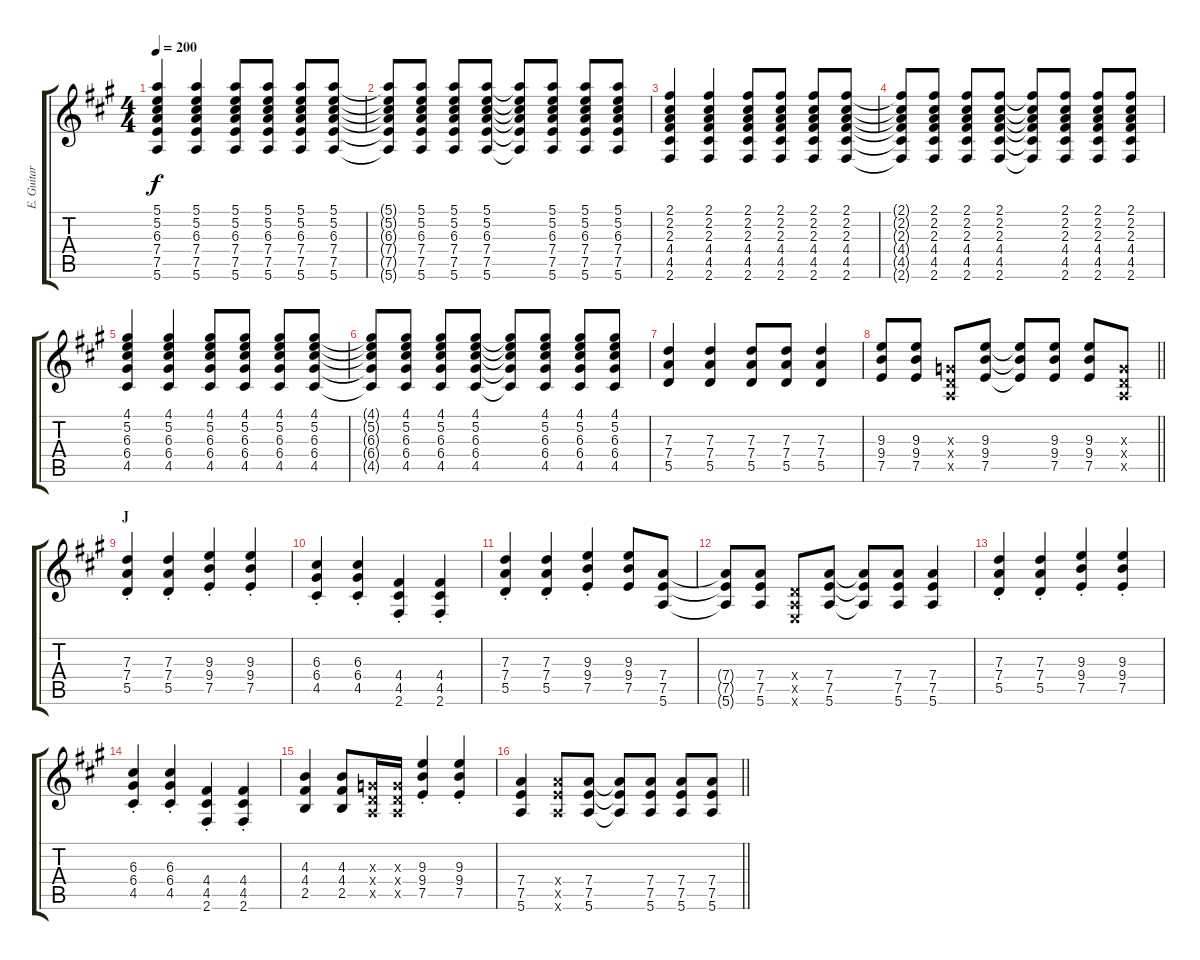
\track ("E. Guitar II" "E. Guitar ") {instrument overdrivenguitar}
\staff {score tabs}
\tuning (E4 B3 G3 D3 A2 E2) {hide}
\ts (4 4)
\tempo 200
\clef g2
\ks a
(5.1 5.2 6.3 7.4 7.5 5.6).4{dy f} (5.1 5.2 6.3 7.4 7.5 5.6).4 (5.1 5.2 6.3 7.4 7.5 5.6).8 (5.1 5.2 6.3 7.4 7.5 5.6).8 (5.1 5.2 6.3 7.4 7.5 5.6).8 (5.1 5.2 6.3 7.4 7.5 5.6).8 |
(5.1{t} 5.2{t} 6.3{t} 7.4{t} 7.5{t} 5.6{t}).8 (5.1 5.2 6.3 7.4 7.5 5.6).8 (5.1 5.2 6.3 7.4 7.5 5.6).8 (5.1 5.2 6.3 7.4 7.5 5.6).8 (5.1{t} 5.2{t} 6.3{t} 7.4{t} 7.5{t} 5.6{t}).8 (5.1 5.2 6.3 7.4 7.5 5.6).8 (5.1 5.2 6.3 7.4 7.5 5.6).8 (5.1 5.2 6.3 7.4 7.5 5.6).8 |
(2.1 2.2 2.3 4.4 4.5 2.6).4 (2.1 2.2 2.3 4.4 4.5 2.6).4 (2.1 2.2 2.3 4.4 4.5 2.6).8 (2.1 2.2 2.3 4.4 4.5 2.6).8 (2.1 2.2 2.3 4.4 4.5 2.6).8 (2.1 2.2 2.3 4.4 4.5 2.6).8 |
(2.1{t} 2.2{t} 2.3{t} 4.4{t} 4.5{t} 2.6{t}).8 (2.1 2.2 2.3 4.4 4.5 2.6).8 (2.1 2.2 2.3 4.4 4.5 2.6).8 (2.1 2.2 2.3 4.4 4.5 2.6).8 (2.1{t} 2.2{t} 2.3{t} 4.4{t} 4.5{t} 2.6{t}).8 (2.1 2.2 2.3 4.4 4.5 2.6).8 (2.1 2.2 2.3 4.4 4.5 2.6).8 (2.1 2.2 2.3 4.4 4.5 2.6).8 |
(4.1 5.2 6.3 6.4 4.5).4 (4.1 5.2 6.3 6.4 4.5).4 (4.1 5.2 6.3 6.4 4.5).8 (4.1 5.2 6.3 6.4 4.5).8 (4.1 5.2 6.3 6.4 4.5).8 (4.1 5.2 6.3 6.4 4.5).8 |
(4.1{t} 5.2{t} 6.3{t} 6.4{t} 4.5{t}).8 (4.1 5.2 6.3 6.4 4.5).8 (4.1 5.2 6.3 6.4 4.5).8 (4.1 5.2 6.3 6.4 4.5).8 (4.1{t} 5.2{t} 6.3{t} 6.4{t} 4.5{t}).8 (4.1 5.2 6.3 6.4 4.5).8 (4.1 5.2 6.3 6.4 4.5).8 (4.1 5.2 6.3 6.4 4.5).8 |
(7.3 7.4 5.5).4 (7.3 7.4 5.5).4 (7.3 7.4 5.5).8 (7.3 7.4 5.5).8 (7.3 7.4 5.5).4 |
\barLineRight lightlight
(9.3 9.4 7.5).8 (9.3 9.4 7.5).8 (0.3{x} 0.4{x} 0.5{x}).8 (9.3 9.4 7.5).8 (9.3{t} 9.4{t} 7.5{t}).8 (9.3 9.4 7.5).8 (9.3 9.4 7.5).8 (0.3{x} 0.4{x} 0.5{x}).8 |
\section ("" "J")
(7.3{st} 7.4{st} 5.5{st}).4 (7.3{st} 7.4{st} 5.5{st}).4 (9.3{st} 9.4{st} 7.5{st}).4 (9.3{st} 9.4{st} 7.5{st}).4 |
(6.3{st} 6.4{st} 4.5{st}).4 (6.3{st} 6.4{st} 4.5{st}).4 (4.4{st} 4.5{st} 2.6{st}).4 (4.4{st} 4.5{st} 2.6{st}).4 |
(7.3{st} 7.4{st} 5.5{st}).4 (7.3{st} 7.4{st} 5.5{st}).4 (9.3{st} 9.4{st} 7.5{st}).4 (9.3 9.4 7.5).8 (7.4 7.5 5.6).8 |
(7.4{t} 7.5{t} 5.6{t}).8 (7.4 7.5 5.6).8 (0.4{x} 0.5{x} 0.6{x}).8 (7.4 7.5 5.6).8 (7.4{t} 7.5{t} 5.6{t}).8 (7.4 7.5 5.6).8 (7.4 7.5 5.6).4 |
(7.3{st} 7.4{st} 5.5{st}).4 (7.3{st} 7.4{st} 5.5{st}).4 (9.3{st} 9.4{st} 7.5{st}).4 (9.3{st} 9.4{st} 7.5{st}).4 |
(6.3{st} 6.4{st} 4.5{st}).4 (6.3{st} 6.4{st} 4.5{st}).4 (4.4{st} 4.5{st} 2.6{st}).4 (4.4{st} 4.5{st} 2.6{st}).4 |
(4.3 4.4 2.5).4 (4.3 4.4 2.5).8 (0.3{x} 0.4{x} 0.5{x}).16 (0.3{x} 0.4{x} 0.5{x}).16 (9.3{st} 9.4{st} 7.5{st}).4 (9.3{st} 9.4{st} 7.5{st}).4 |
\barLineRight lightlight
(7.4 7.5 5.6).4 (7.4{x} 7.5{x} 5.6{x}).8 (7.4 7.5 5.6).8 (7.4{t} 7.5{t} 5.6{t}).8 (7.4 7.5 5.6).8 (7.4 7.5 5.6).8 (7.4 7.5 5.6).8
